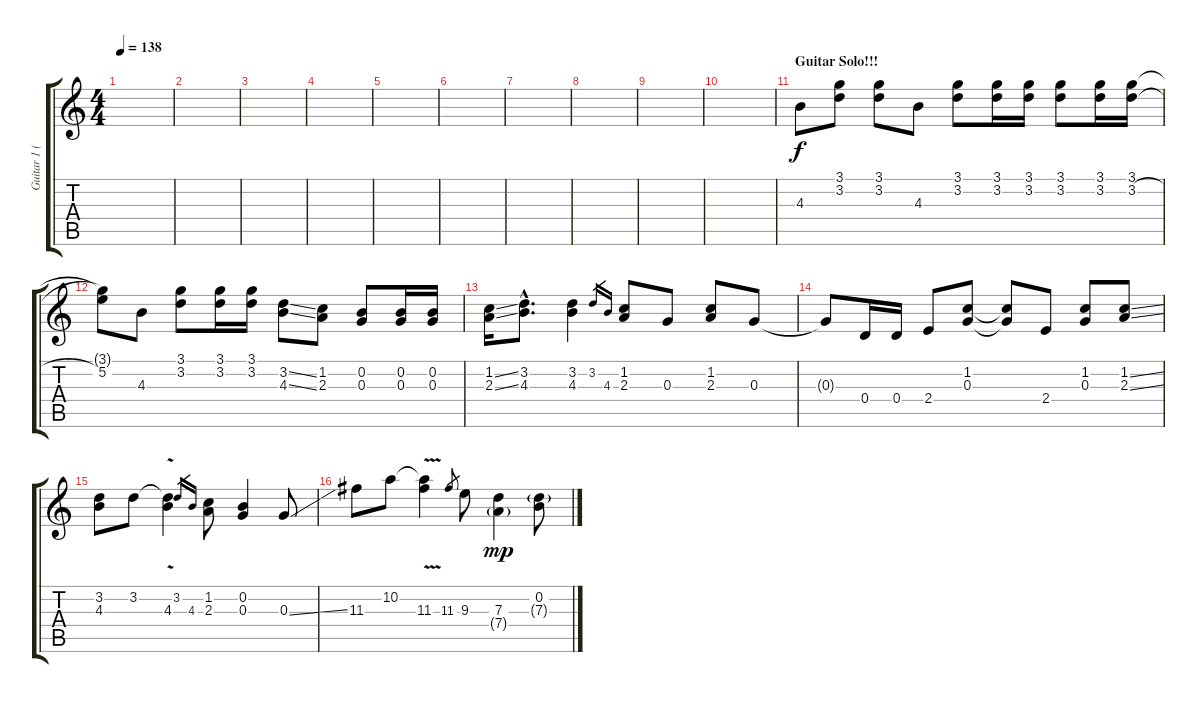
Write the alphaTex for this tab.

\track ("Guitar 1 (Clean Tone)" "Guitar 1 (") {instrument electricguitarclean}
\staff {score tabs}
\tuning (E4 B3 G3 D3 A2 E2) {hide}
\ts (4 4)
\tempo 138
\clef g2
\ks c
|
|
|
|
|
|
|
|
|
|
\section ("" "Guitar Solo!!!")
4.3.8 (3.1 3.2).8 (3.1 3.2).8 4.3.8 (3.1 3.2).8 (3.1 3.2).16 (3.1 3.2).16 (3.1 3.2).8 (3.1 3.2).16 (3.1 3.2{h}).16 |
(3.1{t} 5.2).8 4.3.8 (3.1 3.2).8 (3.1 3.2).16 (3.1 3.2).16 (3.2{ss} 4.3{ss}).8 (1.2 2.3).8 (0.2 0.3).8 (0.2 0.3).16 (0.2 0.3).16 |
(1.2{ss} 2.3{ss}).16 (3.2{hac} 4.3{hac}).8{d} (3.2 4.3).4 3.2.16{gr} 4.3.16{gr} (1.2 2.3).8 0.3.8 (1.2 2.3).8 0.3.8 |
0.3{t}.8 0.4.16 0.4.16 2.4.8 (1.2 0.3).8 (1.2{t} 0.3{t}).8 2.4.8 (1.2 0.3).8 (1.2{ss} 2.3{ss}).8 |
(3.2 4.3).8 3.2.8 (3.2{t} 4.3{v}).4 3.2.16{gr} 4.3.16{gr} (1.2 2.3).8 (0.2 0.3).4 0.3{ss}.8 |
11.3.8 10.2.8 (10.2{t} 11.3{v}).4 11.3.8{gr} 9.3.8 (7.3 7.4{g}).4{dy mp} (0.2{ss} 7.3{g}).8
